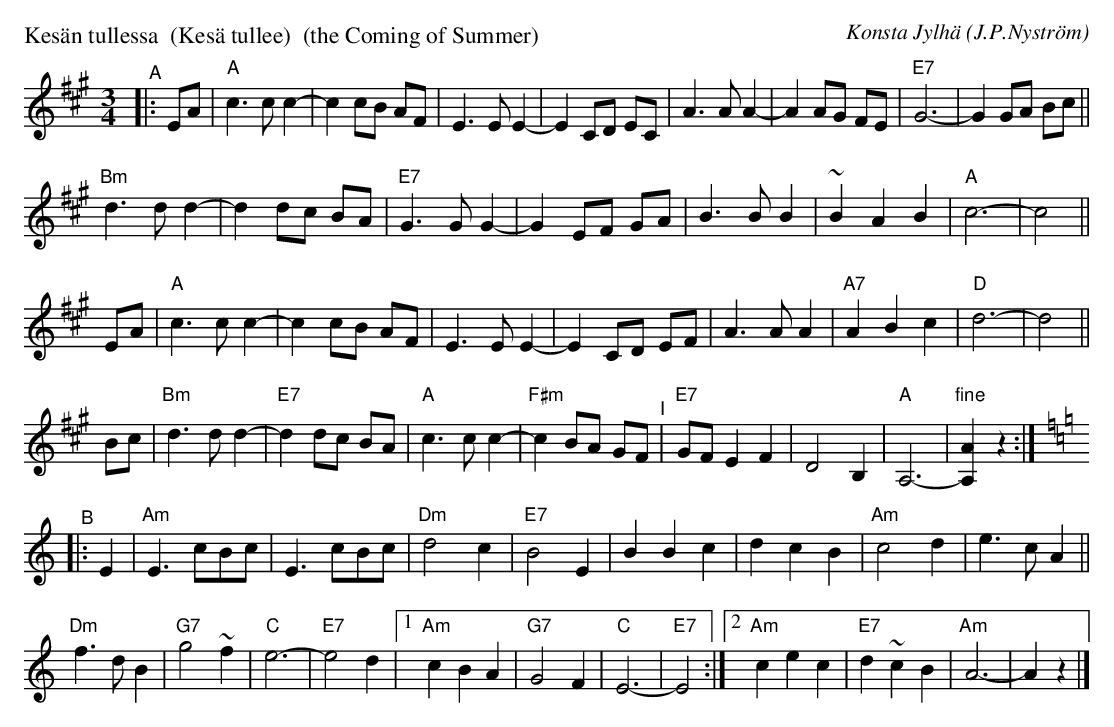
X:1
P: Kes\"an tullessa  (Kes\"a tullee)  (the Coming of Summer)
C: Konsta Jylh\"a
O: J.P.Nystr\"om
M: 3/4
L: 1/8
K: A
"^A"|: EA |\
"A"c3 c c2- | c2 cB AF | E3 E E2- | E2 CD EC |\
A3 A A2- | A2 AG FE | "E7"G6- | G2 GA Bc ||
"Bm"d3 d d2- | d2 dc BA | "E7"G3 G G2- | G2 EF GA |\
B3 B B2 | ~B2 A2 B2 | "A"c6- | c4 ||
EA | "A"c3 c c2- | c2 cB AF | E3 E E2- | E2 CD EF |\
A3 A A2 | "A7"A2 B2 c2 | "D"d6- | d4 ||
Bc | "Bm"d3 d d2- | "E7"d2 dc BA | "A"c3 c c2- | "F#m"c2 BA GF "^I"|\
"E7"GF E2 F2 | D4 B,2 | "A"A,6- | "fine"[A,2A2] z2 :| [K:=f=c=g][K:Am]
"^B"|: E2 |\
"Am"E3 cBc | E3 cBc | "Dm"d4 c2 | "E7"B4 E2 |\
B2 B2 c2 | d2 c2 B2 | "Am"c4 d2 | e3 c A2 ||
"Dm"f3 d B2 | "G7"g4 ~f2 | "C"e6- | "E7"e4 d2 \
|[1 "Am"c2 B2 A2 | "G7"G4 F2 | "C"E6- | "E7"E4 \
:|[2 "Am"c2 e2 c2 | "E7"d2 ~c2 B2 | "Am"A6- | A2 z2 |]
